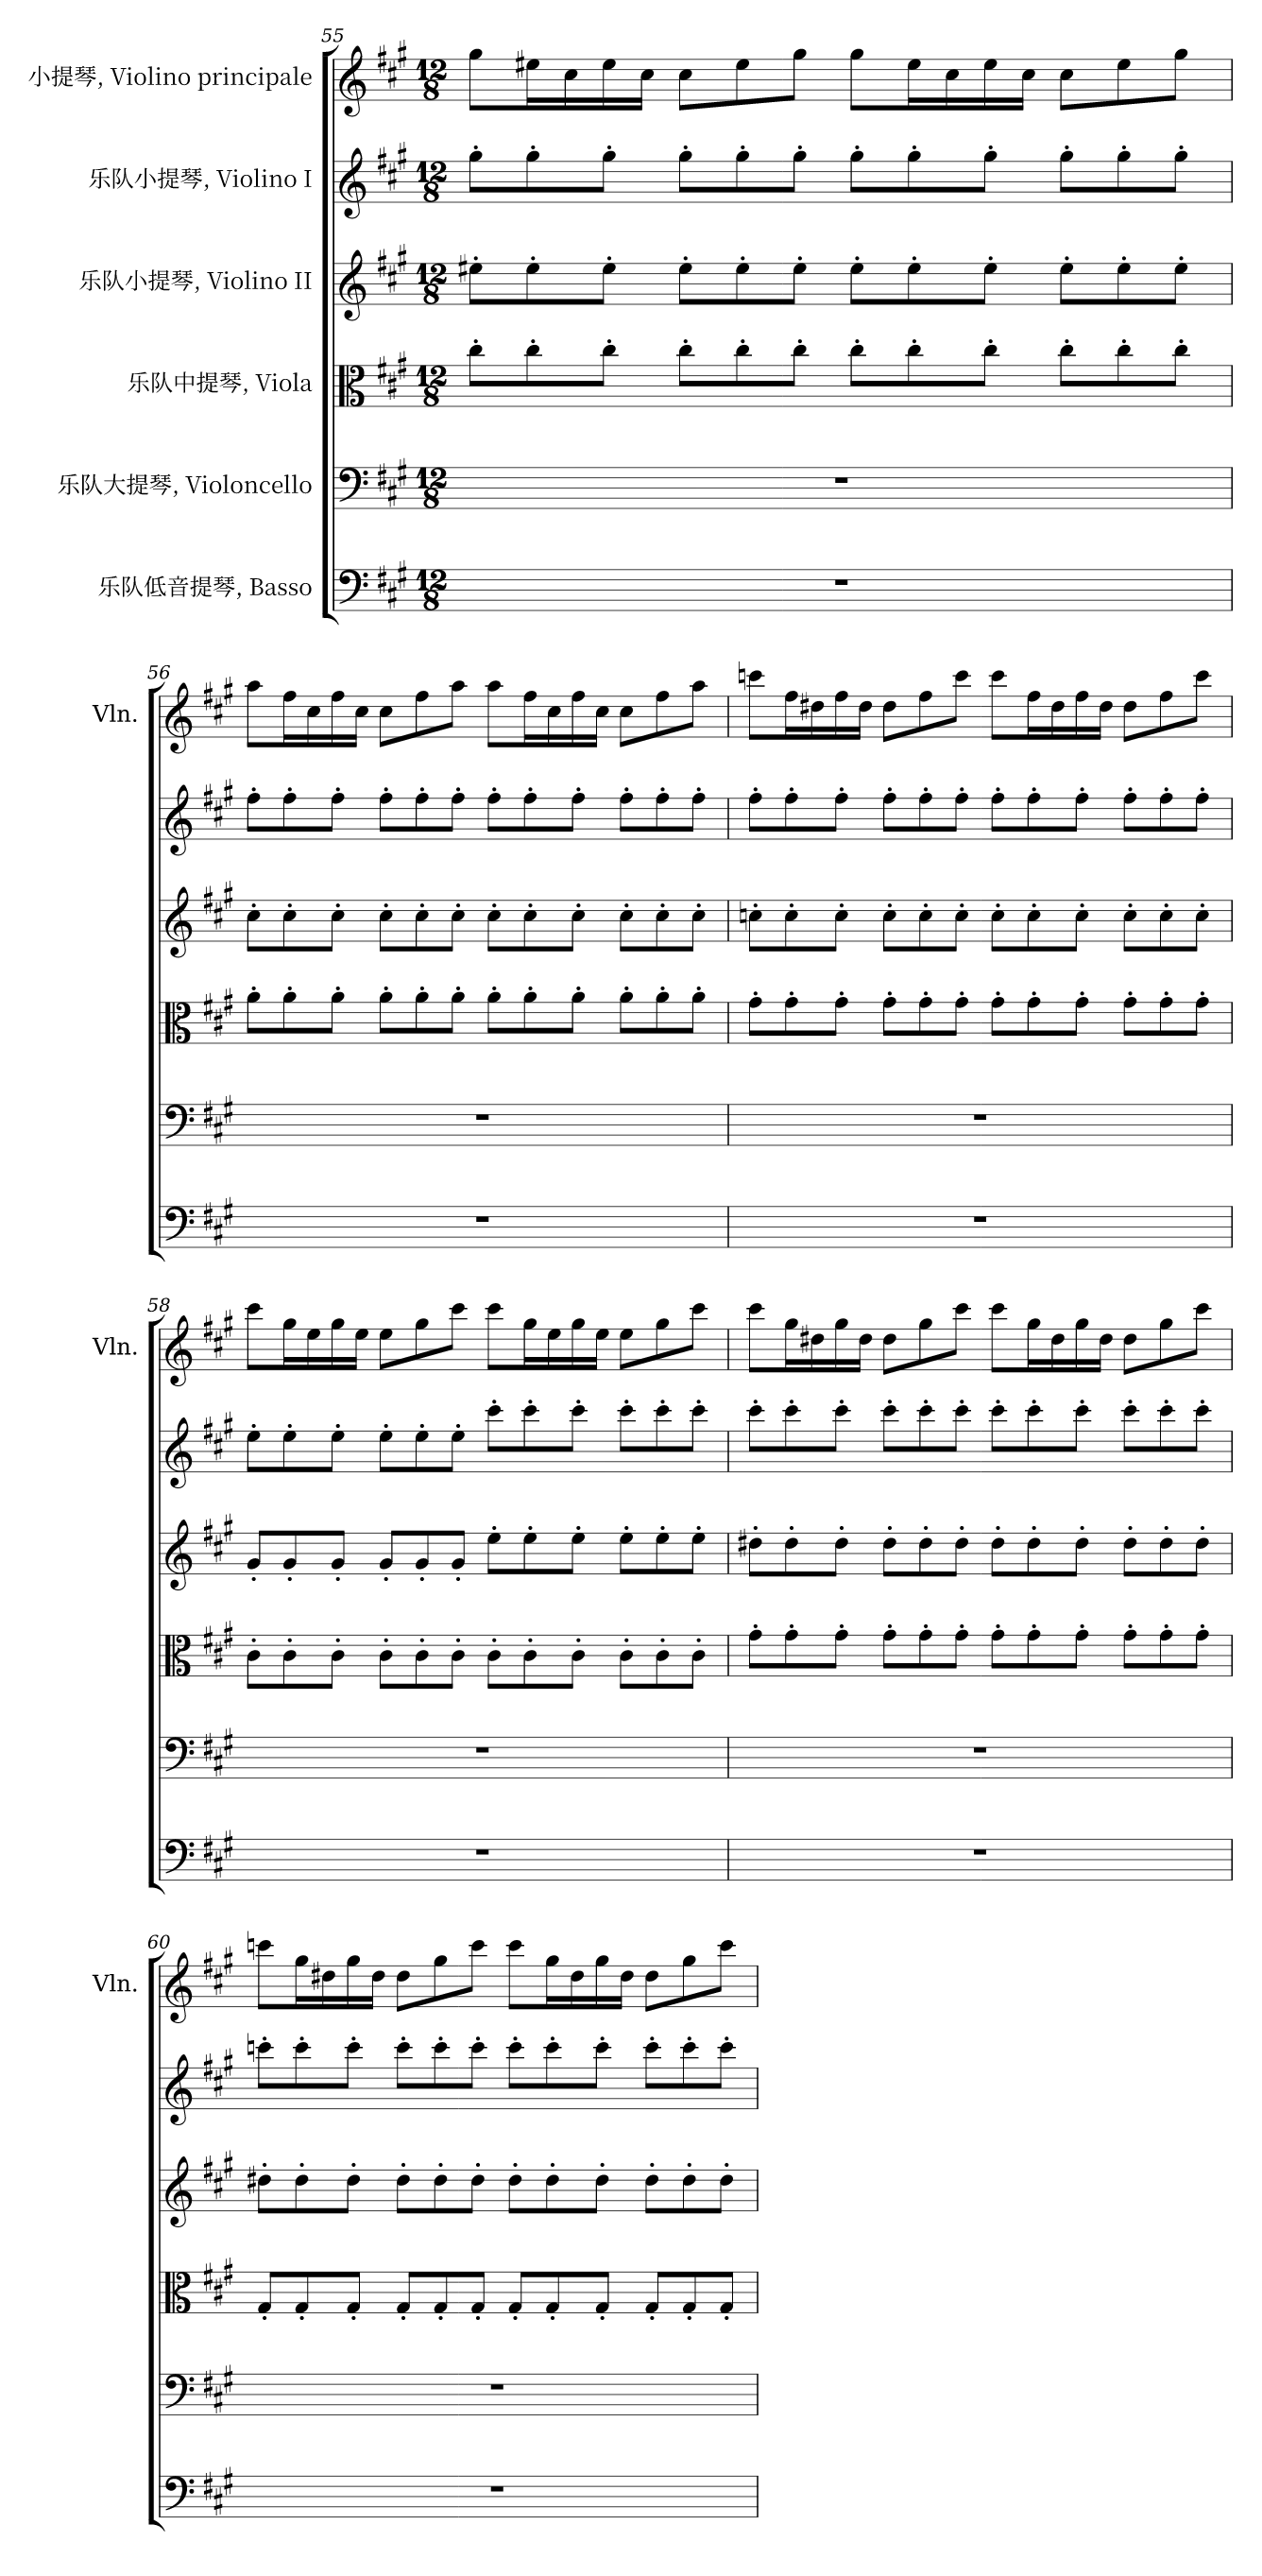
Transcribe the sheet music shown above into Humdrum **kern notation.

**kern	**kern	**kern	**kern	**kern	**kern
*part6	*part5	*part4	*part3	*part2	*part1
*staff6	*staff5	*staff4	*staff3	*staff2	*staff1
*I"乐队低音提琴, Basso	*I"乐队大提琴, Violoncello	*I"乐队中提琴, Viola	*I"乐队小提琴, Violino II	*I"乐队小提琴, Violino I	*I"小提琴, Violino principale
*	*	*	*	*	*I'Vln.
*clefF4	*clefF4	*clefC3	*clefG2	*clefG2	*clefG2
*ITrd7c12	*	*	*	*	*
*k[f#c#g#]	*k[f#c#g#]	*k[f#c#g#]	*k[f#c#g#]	*k[f#c#g#]	*k[f#c#g#]
*M12/8	*M12/8	*M12/8	*M12/8	*M12/8	*M12/8
=55	=55	=55	=55	=55	=55
1.r	1.r	8cc#'\L	8ee#X'\L	8gg#'\L	8gg#\L
.	.	8cc#'\	8ee#'\	8gg#'\	16ee#X\L
.	.	.	.	.	16cc#\
.	.	8cc#'\J	8ee#'\J	8gg#'\J	16ee#\
.	.	.	.	.	16cc#\JJ
.	.	8cc#'\L	8ee#'\L	8gg#'\L	8cc#\L
.	.	8cc#'\	8ee#'\	8gg#'\	8ee#\
.	.	8cc#'\J	8ee#'\J	8gg#'\J	8gg#\J
.	.	8cc#'\L	8ee#'\L	8gg#'\L	8gg#\L
.	.	8cc#'\	8ee#'\	8gg#'\	16ee#\L
.	.	.	.	.	16cc#\
.	.	8cc#'\J	8ee#'\J	8gg#'\J	16ee#\
.	.	.	.	.	16cc#\JJ
.	.	8cc#'\L	8ee#'\L	8gg#'\L	8cc#\L
.	.	8cc#'\	8ee#'\	8gg#'\	8ee#\
.	.	8cc#'\J	8ee#'\J	8gg#'\J	8gg#\J
!!LO:LB:g=z
=56	=56	=56	=56	=56	=56
1.r	1.r	8a'\L	8cc#'\L	8ff#'\L	8aa\L
.	.	8a'\	8cc#'\	8ff#'\	16ff#\L
.	.	.	.	.	16cc#\
.	.	8a'\J	8cc#'\J	8ff#'\J	16ff#\
.	.	.	.	.	16cc#\JJ
.	.	8a'\L	8cc#'\L	8ff#'\L	8cc#\L
.	.	8a'\	8cc#'\	8ff#'\	8ff#\
.	.	8a'\J	8cc#'\J	8ff#'\J	8aa\J
.	.	8a'\L	8cc#'\L	8ff#'\L	8aa\L
.	.	8a'\	8cc#'\	8ff#'\	16ff#\L
.	.	.	.	.	16cc#\
.	.	8a'\J	8cc#'\J	8ff#'\J	16ff#\
.	.	.	.	.	16cc#\JJ
.	.	8a'\L	8cc#'\L	8ff#'\L	8cc#\L
.	.	8a'\	8cc#'\	8ff#'\	8ff#\
.	.	8a'\J	8cc#'\J	8ff#'\J	8aa\J
=57	=57	=57	=57	=57	=57
1.r	1.r	8g#'\L	8ccn'\L	8ff#'\L	8cccn\L
.	.	8g#'\	8cc'\	8ff#'\	16ff#\L
.	.	.	.	.	16dd#X\
.	.	8g#'\J	8cc'\J	8ff#'\J	16ff#\
.	.	.	.	.	16dd#\JJ
.	.	8g#'\L	8cc'\L	8ff#'\L	8dd#\L
.	.	8g#'\	8cc'\	8ff#'\	8ff#\
.	.	8g#'\J	8cc'\J	8ff#'\J	8ccc\J
.	.	8g#'\L	8cc'\L	8ff#'\L	8ccc\L
.	.	8g#'\	8cc'\	8ff#'\	16ff#\L
.	.	.	.	.	16dd#\
.	.	8g#'\J	8cc'\J	8ff#'\J	16ff#\
.	.	.	.	.	16dd#\JJ
.	.	8g#'\L	8cc'\L	8ff#'\L	8dd#\L
.	.	8g#'\	8cc'\	8ff#'\	8ff#\
.	.	8g#'\J	8cc'\J	8ff#'\J	8ccc\J
!!LO:PB:g=z
=58	=58	=58	=58	=58	=58
1.r	1.r	8c#'\L	8g#'/L	8ee'\L	8ccc#\L
.	.	8c#'\	8g#'/	8ee'\	16gg#\L
.	.	.	.	.	16ee\
.	.	8c#'\J	8g#'/J	8ee'\J	16gg#\
.	.	.	.	.	16ee\JJ
.	.	8c#'\L	8g#'/L	8ee'\L	8ee\L
.	.	8c#'\	8g#'/	8ee'\	8gg#\
.	.	8c#'\J	8g#'/J	8ee'\J	8ccc#\J
.	.	8c#'\L	8ee'\L	8ccc#'\L	8ccc#\L
.	.	8c#'\	8ee'\	8ccc#'\	16gg#\L
.	.	.	.	.	16ee\
.	.	8c#'\J	8ee'\J	8ccc#'\J	16gg#\
.	.	.	.	.	16ee\JJ
.	.	8c#'\L	8ee'\L	8ccc#'\L	8ee\L
.	.	8c#'\	8ee'\	8ccc#'\	8gg#\
.	.	8c#'\J	8ee'\J	8ccc#'\J	8ccc#\J
=59	=59	=59	=59	=59	=59
1.r	1.r	8g#'\L	8dd#X'\L	8ccc#'\L	8ccc#\L
.	.	8g#'\	8dd#'\	8ccc#'\	16gg#\L
.	.	.	.	.	16dd#X\
.	.	8g#'\J	8dd#'\J	8ccc#'\J	16gg#\
.	.	.	.	.	16dd#\JJ
.	.	8g#'\L	8dd#'\L	8ccc#'\L	8dd#\L
.	.	8g#'\	8dd#'\	8ccc#'\	8gg#\
.	.	8g#'\J	8dd#'\J	8ccc#'\J	8ccc#\J
.	.	8g#'\L	8dd#'\L	8ccc#'\L	8ccc#\L
.	.	8g#'\	8dd#'\	8ccc#'\	16gg#\L
.	.	.	.	.	16dd#\
.	.	8g#'\J	8dd#'\J	8ccc#'\J	16gg#\
.	.	.	.	.	16dd#\JJ
.	.	8g#'\L	8dd#'\L	8ccc#'\L	8dd#\L
.	.	8g#'\	8dd#'\	8ccc#'\	8gg#\
.	.	8g#'\J	8dd#'\J	8ccc#'\J	8ccc#\J
!!LO:LB:g=z
=60	=60	=60	=60	=60	=60
1.r	1.r	8G#'/L	8dd#X'\L	8cccn'\L	8cccn\L
.	.	8G#'/	8dd#'\	8ccc'\	16gg#\L
.	.	.	.	.	16dd#X\
.	.	8G#'/J	8dd#'\J	8ccc'\J	16gg#\
.	.	.	.	.	16dd#\JJ
.	.	8G#'/L	8dd#'\L	8ccc'\L	8dd#\L
.	.	8G#'/	8dd#'\	8ccc'\	8gg#\
.	.	8G#'/J	8dd#'\J	8ccc'\J	8ccc\J
.	.	8G#'/L	8dd#'\L	8ccc'\L	8ccc\L
.	.	8G#'/	8dd#'\	8ccc'\	16gg#\L
.	.	.	.	.	16dd#\
.	.	8G#'/J	8dd#'\J	8ccc'\J	16gg#\
.	.	.	.	.	16dd#\JJ
.	.	8G#'/L	8dd#'\L	8ccc'\L	8dd#\L
.	.	8G#'/	8dd#'\	8ccc'\	8gg#\
.	.	8G#'/J	8dd#'\J	8ccc'\J	8ccc\J
=	=	=	=	=	=
*-	*-	*-	*-	*-	*-
